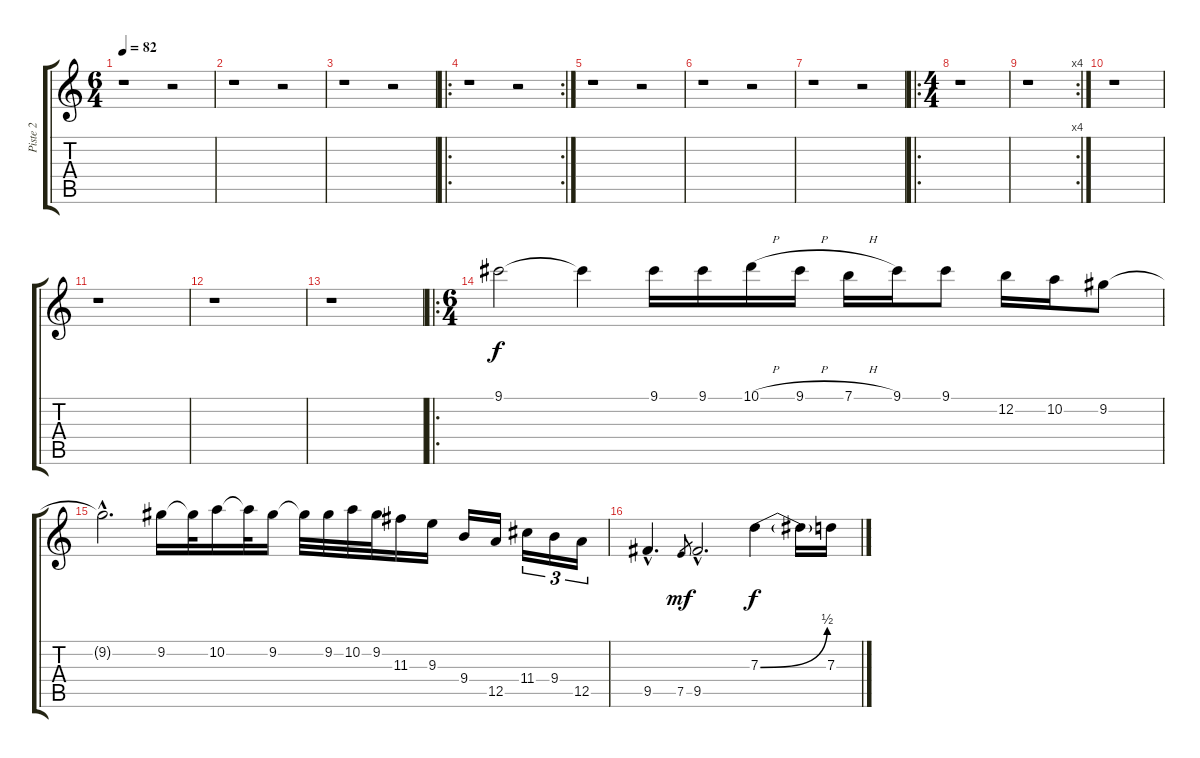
\track ("Piste 2" "Piste 2") {instrument distortionguitar}
\staff {score tabs}
\tuning (E4 B3 G3 D3 A2 E2) {hide}
\ts (6 4)
\tempo 82
\clef g2
\ks c
r.1{dy f instrument distortionguitar} r.2 |
r.1 r.2 |
r.1 r.2 |
\ro
\rc 2
r.1 r.2 |
r.1 r.2 |
r.1 r.2 |
r.1 r.2 |
\ro
\ts (4 4)
r.1 |
\rc 4
r.1 |
r.1 |
r.1 |
r.1 |
r.1 |
\ro
\ts (6 4)
9.1.2 9.1{t}.4 9.1.16 9.1.16 10.1{h}.16 9.1{h}.16 7.1{h}.16 9.1.16 9.1.8 12.2.16 10.2.16 9.2.8 |
9.2{hac t}.2{d} 9.2.16 9.2{t}.32 10.2.16 10.2{t}.32 9.2.16 9.2{t}.32 9.2.32 10.2.32 9.2.32 11.3.16 9.3.16 9.4.16 12.5.16 11.4.16{tu (3 2)} 9.4.16{tu (3 2)} 12.5.16{tu (3 2)} |
9.5{hac}.4{d} 7.5.8{gr dy mf} 9.5{hac}.2{d} 7.3{be (bend 0 0 60 2)}.4{dy f} 7.3{t}.16 7.3.16
